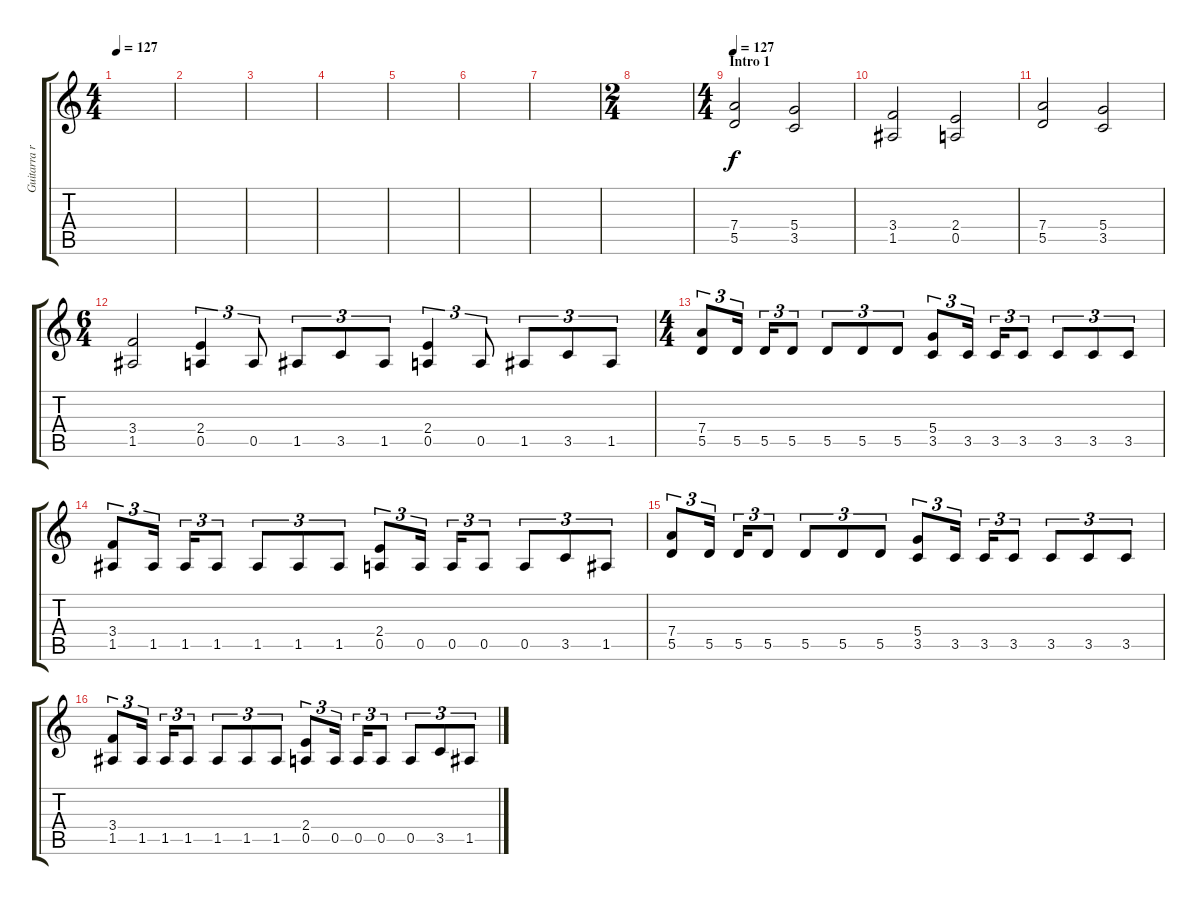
\track ("Guitarra ritmica" "Guitarra r") {instrument distortionguitar}
\staff {score tabs}
\tuning (E4 B3 G3 D3 A2 E2) {hide}
\ts (4 4)
\section ("" "")
\tempo 127
\clef g2
\ks c
|
|
|
|
|
|
|
\ts (2 4)
|
\ts (4 4)
\section ("" "Intro 1")
\tempo 127
(7.4 5.5).2 (5.4 3.5).2 |
(3.4 1.5).2 (2.4 0.5).2 |
(7.4 5.5).2 (5.4 3.5).2 |
\ts (6 4)
(3.4 1.5).2 (2.4 0.5).4{tu (3 2)} 0.5.8{tu (3 2)} 1.5.8{tu (3 2)} 3.5.8{tu (3 2)} 1.5.8{tu (3 2)} (2.4 0.5).4{tu (3 2)} 0.5.8{tu (3 2)} 1.5.8{tu (3 2)} 3.5.8{tu (3 2)} 1.5.8{tu (3 2)} |
\ts (4 4)
(7.4 5.5).8{tu (3 2)} 5.5.16{tu (3 2)} 5.5.16{tu (3 2)} 5.5.8{tu (3 2)} 5.5.8{tu (3 2)} 5.5.8{tu (3 2)} 5.5.8{tu (3 2)} (5.4 3.5).8{tu (3 2)} 3.5.16{tu (3 2)} 3.5.16{tu (3 2)} 3.5.8{tu (3 2)} 3.5.8{tu (3 2)} 3.5.8{tu (3 2)} 3.5.8{tu (3 2)} |
(3.4 1.5).8{tu (3 2)} 1.5.16{tu (3 2)} 1.5.16{tu (3 2)} 1.5.8{tu (3 2)} 1.5.8{tu (3 2)} 1.5.8{tu (3 2)} 1.5.8{tu (3 2)} (2.4 0.5).8{tu (3 2)} 0.5.16{tu (3 2)} 0.5.16{tu (3 2)} 0.5.8{tu (3 2)} 0.5.8{tu (3 2)} 3.5.8{tu (3 2)} 1.5.8{tu (3 2)} |
(7.4 5.5).8{tu (3 2)} 5.5.16{tu (3 2)} 5.5.16{tu (3 2)} 5.5.8{tu (3 2)} 5.5.8{tu (3 2)} 5.5.8{tu (3 2)} 5.5.8{tu (3 2)} (5.4 3.5).8{tu (3 2)} 3.5.16{tu (3 2)} 3.5.16{tu (3 2)} 3.5.8{tu (3 2)} 3.5.8{tu (3 2)} 3.5.8{tu (3 2)} 3.5.8{tu (3 2)} |
(3.4 1.5).8{tu (3 2)} 1.5.16{tu (3 2)} 1.5.16{tu (3 2)} 1.5.8{tu (3 2)} 1.5.8{tu (3 2)} 1.5.8{tu (3 2)} 1.5.8{tu (3 2)} (2.4 0.5).8{tu (3 2)} 0.5.16{tu (3 2)} 0.5.16{tu (3 2)} 0.5.8{tu (3 2)} 0.5.8{tu (3 2)} 3.5.8{tu (3 2)} 1.5.8{tu (3 2)}
